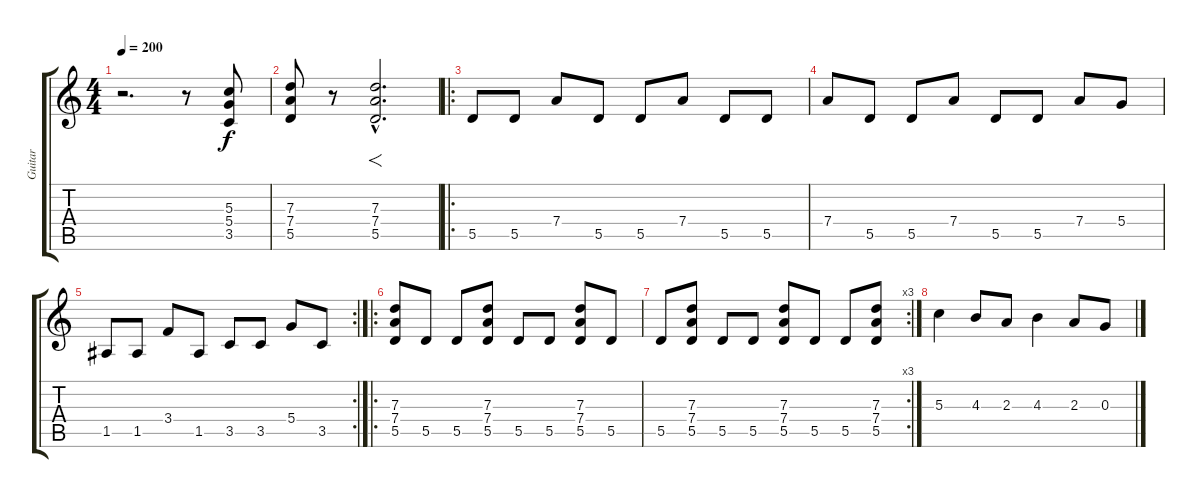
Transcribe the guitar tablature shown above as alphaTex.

\track ("Guitar" "Guitar") {instrument overdrivenguitar}
\staff {score tabs}
\tuning (E4 B3 G3 D3 A2 E2) {hide}
\ts (4 4)
\tempo 200
\clef g2
\ks c
r.2{d dy f} r.8 (5.3 5.4 3.5).8 |
(7.3 7.4 5.5).8 r.8 (7.3{hac} 7.4{hac} 5.5{hac}).2{f d} |
\ro
5.5.8 5.5.8 7.4.8 5.5.8 5.5.8 7.4.8 5.5.8 5.5.8 |
7.4.8 5.5.8 5.5.8 7.4.8 5.5.8 5.5.8 7.4.8 5.4.8 |
\rc 2
1.5.8 1.5.8 3.4.8 1.5.8 3.5.8 3.5.8 5.4.8 3.5.8 |
\ro
(7.3 7.4 5.5).8 5.5.8 5.5.8 (7.3 7.4 5.5).8 5.5.8 5.5.8 (7.3 7.4 5.5).8 5.5.8 |
\rc 3
5.5.8 (7.3 7.4 5.5).8 5.5.8 5.5.8 (7.3 7.4 5.5).8 5.5.8 5.5.8 (7.3 7.4 5.5).8 |
5.3.4 4.3.8 2.3.8 4.3.4 2.3.8 0.3.8
